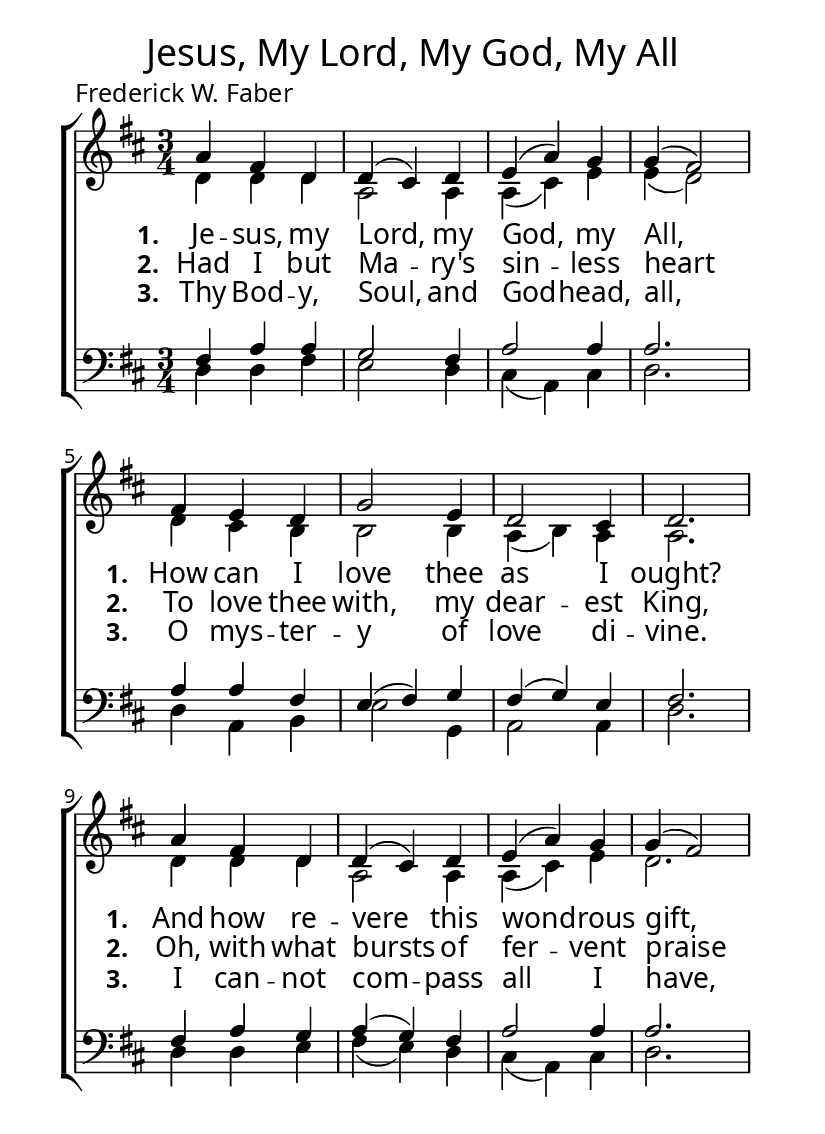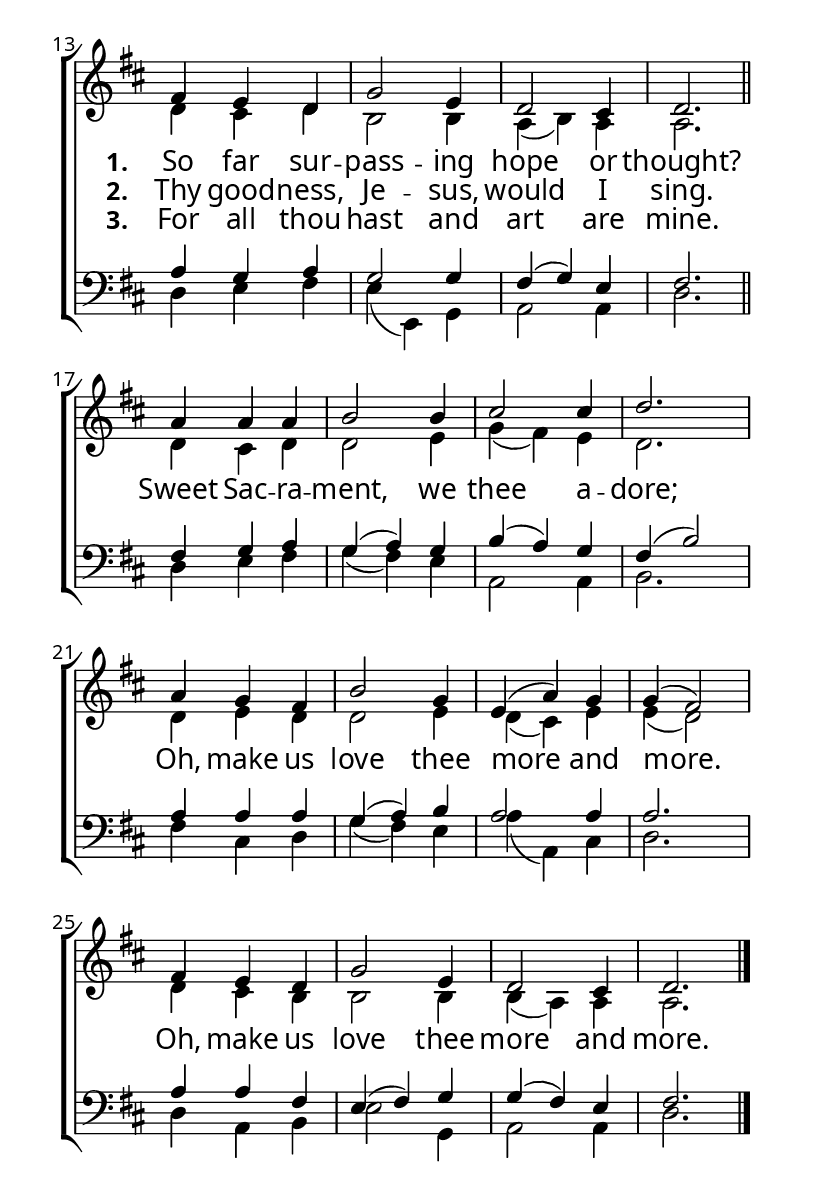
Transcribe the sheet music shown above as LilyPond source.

\version "2.14.2"
%\include "../util.ly"
\include "inc-header.ly"
\header {
  title = \markup{\override #'(font-name . "Garamond Premr Pro"){ \abs-fontsize #18 "Jesus, My Lord, My God, My All"}}
  % composer = \markup"Louis Lambilotte"
  poet = \markup "Frederick W. Faber"
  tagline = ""
}
% #(set-global-staff-size 20) \paper{ #(define fonts (make-pango-font-tree "Garamond Premr Pro" "Garamond Premr Pro" "Garamond Premr Pro" (/ 22 20))) }
global = {
  \key d \major
  \time 3/4
  %\dynamicUp
  %\set crescendoSpanner = #'dashed-line
  %\set midiInstrument = "recorder"
  \autoBeamOff
  \override DynamicTextSpanner #'style = #'none
}

sopMusic = \relative c'' {
  a4 fis d | d( cis) d | e( a) g | g( fis2) |
  fis4 e d | g2 e4 | d2 cis4 d2. |
  a'4 fis d | d( cis) d | e( a) g | g( fis2) |
  fis4 e d | g2 e4 | d2 cis4 d2. \bar "||" \break
  a'4 a a | b2 b4 | cis2 cis4 | d2. |
  a4 g fis | b2 g4 | e( a) g | g( fis2) |
  fis4 e d | g2 e4 | d2 cis4 | d2. \bar "|."
}
sopWords = \lyricmode {
  \set stanza = "1. " \set shortVocalName = "1. "
  Je -- sus, my Lord, my God, my All,
  How can I love thee as I ought?
  And how re -- vere this won -- drous gift,
  So far sur -- pass -- ing hope or thought?
  \set shortVocalName = ""
  Sweet Sac -- ra -- ment, we thee a -- dore;
  Oh, make us love thee more and more.
  Oh, make us love thee more and more.
}

sopWordsII = \lyricmode {
  \set stanza = "2. " \set shortVocalName = "2. "
  Had I but Ma -- ry's sin -- less heart
  To love thee with, my dear -- est King,
  Oh, with what bursts of fer -- vent praise
  Thy good -- ness, Je -- sus, would I sing.
}

sopWordsIII = \lyricmode {
  \set stanza = "3. " \set shortVocalName = "3. "
  Thy Bod -- y, Soul, and God -- head, all,
  O mys -- ter -- y of love di -- vine.
  I can -- not com -- pass all I have,
  For all thou hast and art are mine.
}

altoMusic = \relative c' {
  d4 d d | a2 a4 | a( cis) e | e( d2) |
  d4 cis b | b2 b4 | a( b) a | a2. |
  d4 d d | a2 a4 | a( cis) e | d2. |
  d4 cis d | b2 b4 | a( b) a | a2. \bar "||"
  d4 cis d | d2 e4 | g( fis) e | d2. |
  d4 e d | d2 e4 | d( cis) e | e( d2) |
  d4 cis b | b2 b4 | b( a) a | a2. \bar "|."
}
tenorMusic = \relative c {
  fis4 a a | g2 fis4 | a2 a4 | a2. |
  a4 a fis | e( fis) g | fis( g) e | fis2. |
  fis4 a g | a( g) fis | a2 a4 | a2. |
  a4 g a | g2 g4 | fis( g) e | fis2. \bar "||"
  fis4 g a | g( a) g | b( a) g | fis( b2) |
  a4 a a | g( a) b | a2 a4 | a2. |
  a4 a fis | e( fis) g | g( fis) e | fis2. \bar "|."
}

bassMusic = \relative c {
  d4 d fis | e2 d4 | cis( a) cis | d2. |
  d4 a b | e2 g,4 | a2 a4 | d2. |
  d4 d e | fis( e) d | cis( a) cis | d2. |
  d4 e fis | e( e,) g | a2 a4 | d2. |
  d4 e fis | g( fis) e | a,2 a4 | b2. |
  fis'4 cis d | g( fis) e | a( a,) cis | d2. |
  d4 a b | e2 g,4 | a2 a4 | d2. \bar "|."
}
\score {
<<
   \new ChoirStaff <<
    \new Staff = women <<
      \new Voice = "sopranos" { \voiceOne << \global \sopMusic >> }
      \new Voice = "altos" { \voiceTwo << \global \altoMusic >> }
    >>
    \new Lyrics = "altos"  \lyricsto "sopranos" \sopWords
    \new Lyrics = "altosII"  \lyricsto "sopranos" \sopWordsII
    \new Lyrics = "altosII"  \lyricsto "sopranos" \sopWordsIII
   \new Staff = men <<
      \clef bass
      \new Voice = "tenors" { \voiceOne << \global \tenorMusic >> }
      \new Voice = "basses" { \voiceTwo << \global \bassMusic >> }
    >>
  >>
%    \new PianoStaff << \new Staff { \new Voice { \pianoRH } } \new Staff { \clef "bass" \pianoLH } >>
  >>
  \midi {
    \tempo 4 = 90
    \set Staff.midiInstrument = "flute"
  
    \context {
      \Voice
      \remove "Dynamic_performer"
    }
  }
  \layout {
    \context {
      \Lyrics
      % \override LyricText #'font-size = #1.3
      % \override VerticalAxisGroup #'staff-affinity = #0
      % \override LyricText #'X-offset = #center-on-word
    }
    \context {
      \Score
      % \override SpacingSpanner #'base-shortest-duration = #(ly:make-moment 1 8)
      % \override SpacingSpanner #'common-shortest-duration = #(ly:make-moment 1 4)
    }
    \context {
      % Remove all empty staves
      \Staff \RemoveEmptyStaves \override VerticalAxisGroup #'remove-first = ##t
      
      \override VerticalAxisGroup #'staff-staff-spacing =
      #'((basic-distance . 0)
         (minimum-distance . 0)
         (padding . -1)
         (stretchability . 2))
    }
  }
}
